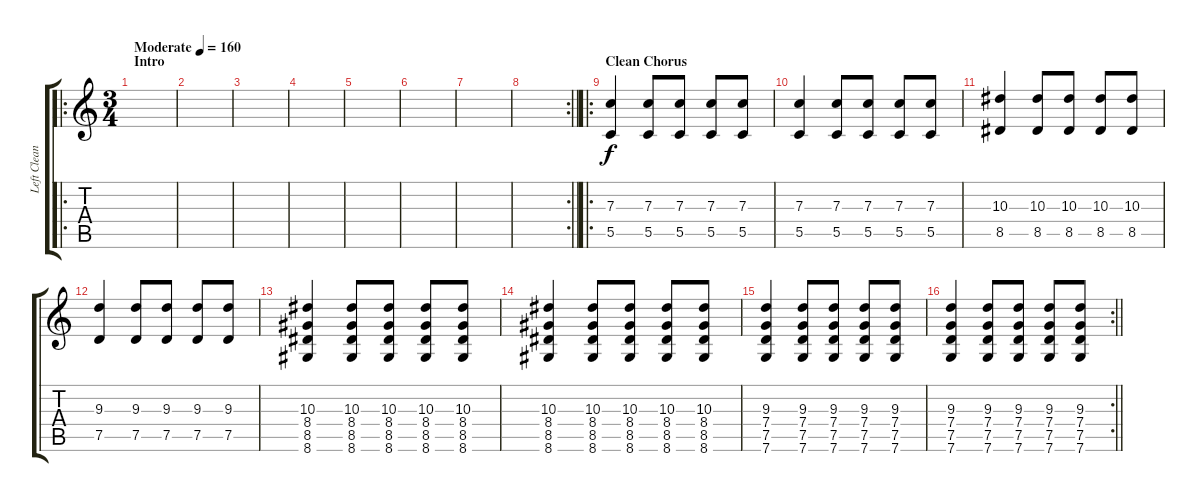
\track ("Left Clean Guitar" "Left Clean") {instrument electricguitarjazz}
\staff {score tabs}
\tuning (D4 A3 F3 C3 G2 C2) {hide}
\ro
\ts (3 4)
\section ("" "Intro")
\tempo (160 "Moderate")
\clef g2
\ks c
|
|
|
|
|
|
|
\rc 2
\barLineRight lightlight
|
\ro
\section ("" "Clean Chorus")
(7.3 5.5).4 (7.3 5.5).8 (7.3 5.5).8 (7.3 5.5).8 (7.3 5.5).8 |
(7.3 5.5).4 (7.3 5.5).8 (7.3 5.5).8 (7.3 5.5).8 (7.3 5.5).8 |
(10.3 8.5).4 (10.3 8.5).8 (10.3 8.5).8 (10.3 8.5).8 (10.3 8.5).8 |
(9.3 7.5).4 (9.3 7.5).8 (9.3 7.5).8 (9.3 7.5).8 (9.3 7.5).8 |
(10.3 8.4 8.5 8.6).4 (10.3 8.4 8.5 8.6).8 (10.3 8.4 8.5 8.6).8 (10.3 8.4 8.5 8.6).8 (10.3 8.4 8.5 8.6).8 |
(10.3 8.4 8.5 8.6).4 (10.3 8.4 8.5 8.6).8 (10.3 8.4 8.5 8.6).8 (10.3 8.4 8.5 8.6).8 (10.3 8.4 8.5 8.6).8 |
(9.3 7.4 7.5 7.6).4 (9.3 7.4 7.5 7.6).8 (9.3 7.4 7.5 7.6).8 (9.3 7.4 7.5 7.6).8 (9.3 7.4 7.5 7.6).8 |
\rc 2
\barLineRight lightlight
(9.3 7.4 7.5 7.6).4 (9.3 7.4 7.5 7.6).8 (9.3 7.4 7.5 7.6).8 (9.3 7.4 7.5 7.6).8 (9.3 7.4 7.5 7.6).8
